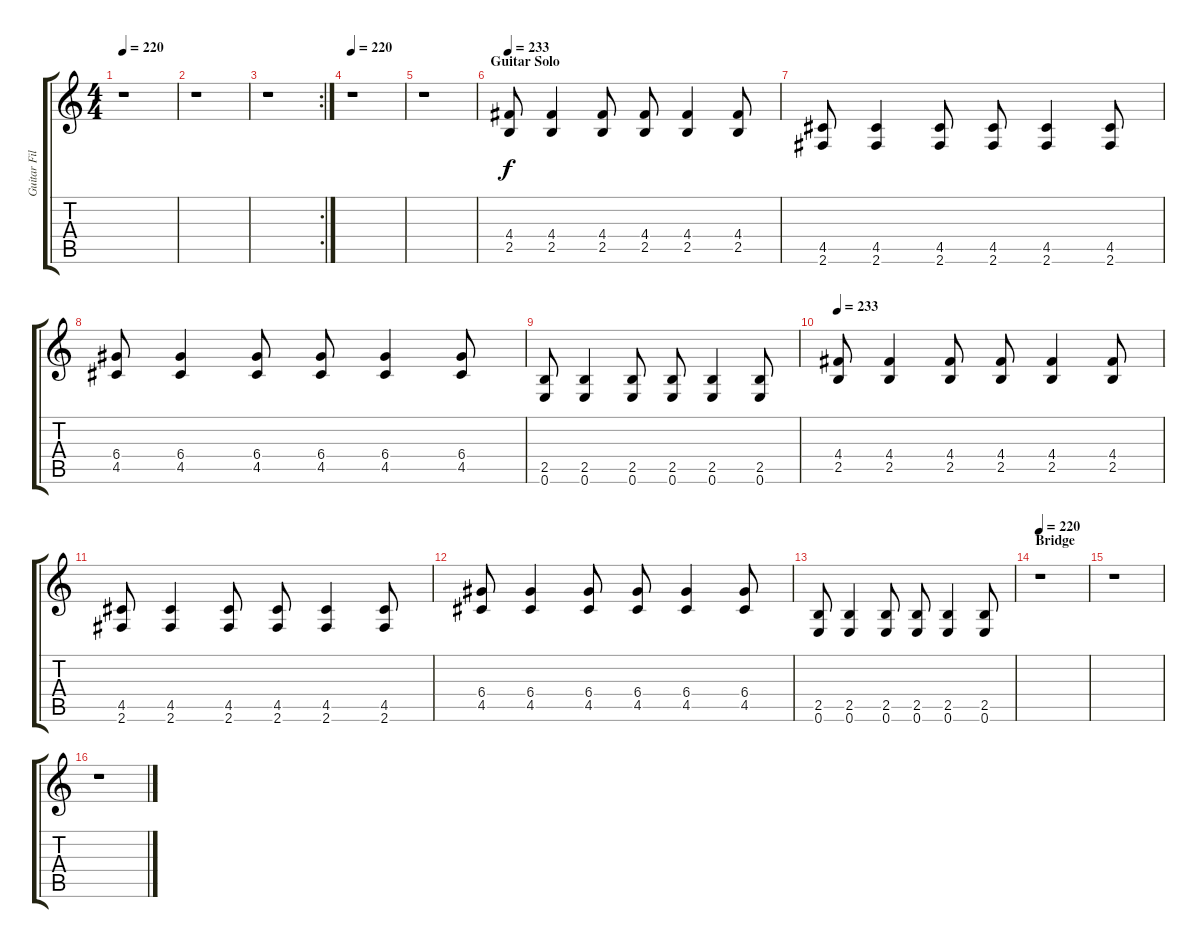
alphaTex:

\track ("Guitar Fill" "Guitar Fil") {instrument distortionguitar}
\staff {score tabs}
\tuning (E4 B3 G3 D3 A2 E2) {hide}
\ts (4 4)
\tempo 220
\clef g2
\ks c
r.1{dy f} |
r.1 |
\rc 2
r.1 |
\tempo 220
r.1 |
r.1 |
\section ("" "Guitar Solo")
\tempo 220
\tempo 233
(4.4 2.5).8 (4.4 2.5).4 (4.4 2.5).8 (4.4 2.5).8 (4.4 2.5).4 (4.4 2.5).8 |
(4.5 2.6).8 (4.5 2.6).4 (4.5 2.6).8 (4.5 2.6).8 (4.5 2.6).4 (4.5 2.6).8 |
(6.4 4.5).8 (6.4 4.5).4 (6.4 4.5).8 (6.4 4.5).8 (6.4 4.5).4 (6.4 4.5).8 |
(2.5 0.6).8 (2.5 0.6).4 (2.5 0.6).8 (2.5 0.6).8 (2.5 0.6).4 (2.5 0.6).8 |
\tempo 220
\tempo 233
(4.4 2.5).8 (4.4 2.5).4 (4.4 2.5).8 (4.4 2.5).8 (4.4 2.5).4 (4.4 2.5).8 |
(4.5 2.6).8 (4.5 2.6).4 (4.5 2.6).8 (4.5 2.6).8 (4.5 2.6).4 (4.5 2.6).8 |
(6.4 4.5).8 (6.4 4.5).4 (6.4 4.5).8 (6.4 4.5).8 (6.4 4.5).4 (6.4 4.5).8 |
(2.5 0.6).8 (2.5 0.6).4 (2.5 0.6).8 (2.5 0.6).8 (2.5 0.6).4 (2.5 0.6).8 |
\section ("" "Bridge")
\tempo 220
r.1{volume 13} |
r.1 |
r.1
